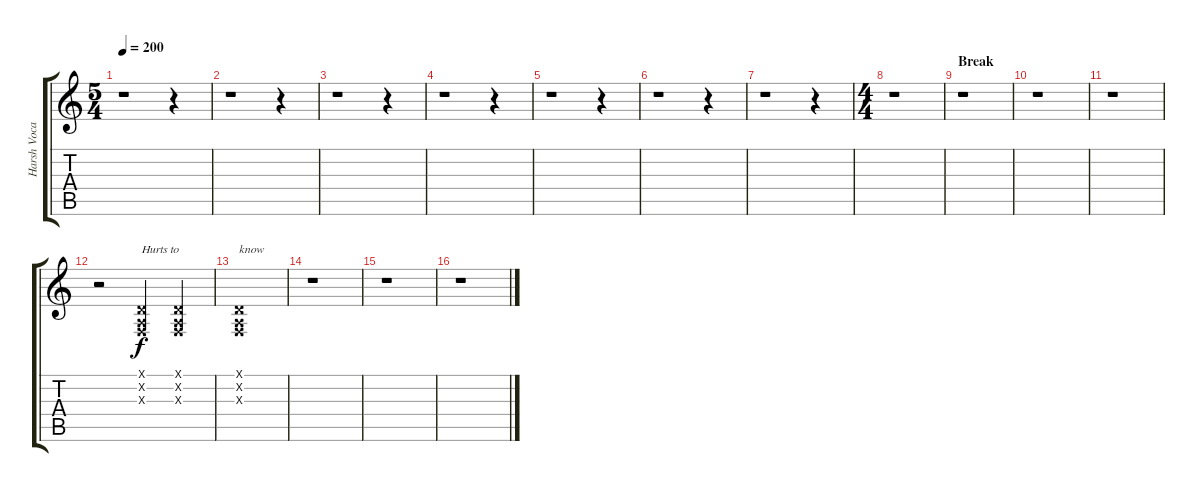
\track ("Harsh Vocals (Petri)" "Harsh Voca") {instrument timpani}
\staff {score tabs}
\tuning (D4 A3 F3 C3 G2 D2) {hide}
\ts (5 4)
\tempo 200
\clef g2
\ks c
r.1{dy f} r.4 |
r.1 r.4 |
r.1 r.4 |
r.1 r.4 |
r.1 r.4 |
r.1 r.4 |
r.1 r.4 |
\ts (4 4)
r.1 |
\section ("" "Break")
r.1 |
r.1 |
r.1 |
r.2 (0.1{x} 0.2{x} 0.3{x}).4{txt "Hurts to"} (0.1{x} 0.2{x} 0.3{x}).4 |
(0.1{x} 0.2{x} 0.3{x}).1{txt "know"} |
r.1 |
r.1 |
r.1
